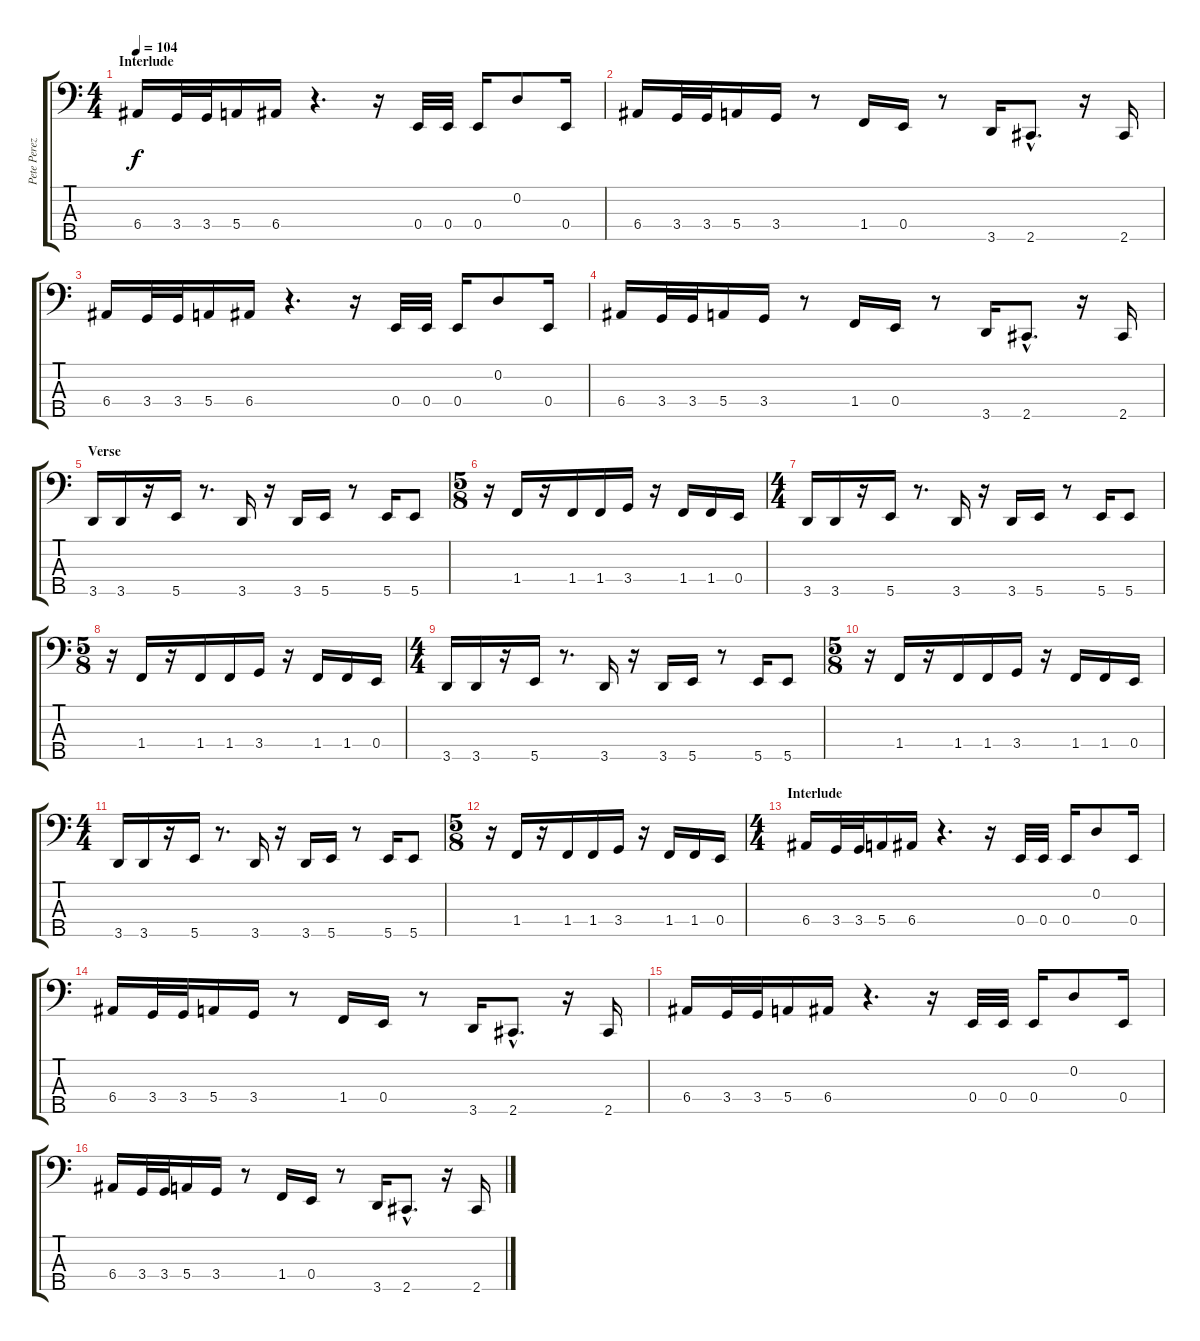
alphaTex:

\track ("Pete Perez" "Pete Perez") {instrument electricbassfinger}
\staff {score tabs}
\tuning (G2 D2 A1 E1 B0) {hide}
\ts (4 4)
\section ("" "Interlude")
\tempo 104
\clef f4
\ks c
6.4.16{dy f} 3.4.32 3.4.32 5.4.16 6.4.16 r.4{d} r.16 0.4.32 0.4.32 0.4.16 0.2.8 0.4.16 |
6.4.16 3.4.32 3.4.32 5.4.16 3.4.16 r.8 1.4.16 0.4.16 r.8 3.5.16 2.5{hac}.8{d} r.16 2.5.16 |
6.4.16 3.4.32 3.4.32 5.4.16 6.4.16 r.4{d} r.16 0.4.32 0.4.32 0.4.16 0.2.8 0.4.16 |
6.4.16 3.4.32 3.4.32 5.4.16 3.4.16 r.8 1.4.16 0.4.16 r.8 3.5.16 2.5{hac}.8{d} r.16 2.5.16 |
\section ("" "Verse")
3.5.16 3.5.16 r.16 5.5.16 r.8{d} 3.5.16 r.16 3.5.16 5.5.16 r.8 5.5.16 5.5.8 |
\ts (5 8)
r.16 1.4.16 r.16 1.4.16 1.4.16 3.4.16 r.16 1.4.16 1.4.16 0.4.16 |
\ts (4 4)
3.5.16 3.5.16 r.16 5.5.16 r.8{d} 3.5.16 r.16 3.5.16 5.5.16 r.8 5.5.16 5.5.8 |
\ts (5 8)
r.16 1.4.16 r.16 1.4.16 1.4.16 3.4.16 r.16 1.4.16 1.4.16 0.4.16 |
\ts (4 4)
3.5.16 3.5.16 r.16 5.5.16 r.8{d} 3.5.16 r.16 3.5.16 5.5.16 r.8 5.5.16 5.5.8 |
\ts (5 8)
r.16 1.4.16 r.16 1.4.16 1.4.16 3.4.16 r.16 1.4.16 1.4.16 0.4.16 |
\ts (4 4)
3.5.16 3.5.16 r.16 5.5.16 r.8{d} 3.5.16 r.16 3.5.16 5.5.16 r.8 5.5.16 5.5.8 |
\ts (5 8)
r.16 1.4.16 r.16 1.4.16 1.4.16 3.4.16 r.16 1.4.16 1.4.16 0.4.16 |
\ts (4 4)
\section ("" "Interlude")
6.4.16 3.4.32 3.4.32 5.4.16 6.4.16 r.4{d} r.16 0.4.32 0.4.32 0.4.16 0.2.8 0.4.16 |
6.4.16 3.4.32 3.4.32 5.4.16 3.4.16 r.8 1.4.16 0.4.16 r.8 3.5.16 2.5{hac}.8{d} r.16 2.5.16 |
6.4.16 3.4.32 3.4.32 5.4.16 6.4.16 r.4{d} r.16 0.4.32 0.4.32 0.4.16 0.2.8 0.4.16 |
6.4.16 3.4.32 3.4.32 5.4.16 3.4.16 r.8 1.4.16 0.4.16 r.8 3.5.16 2.5{hac}.8{d} r.16 2.5.16
